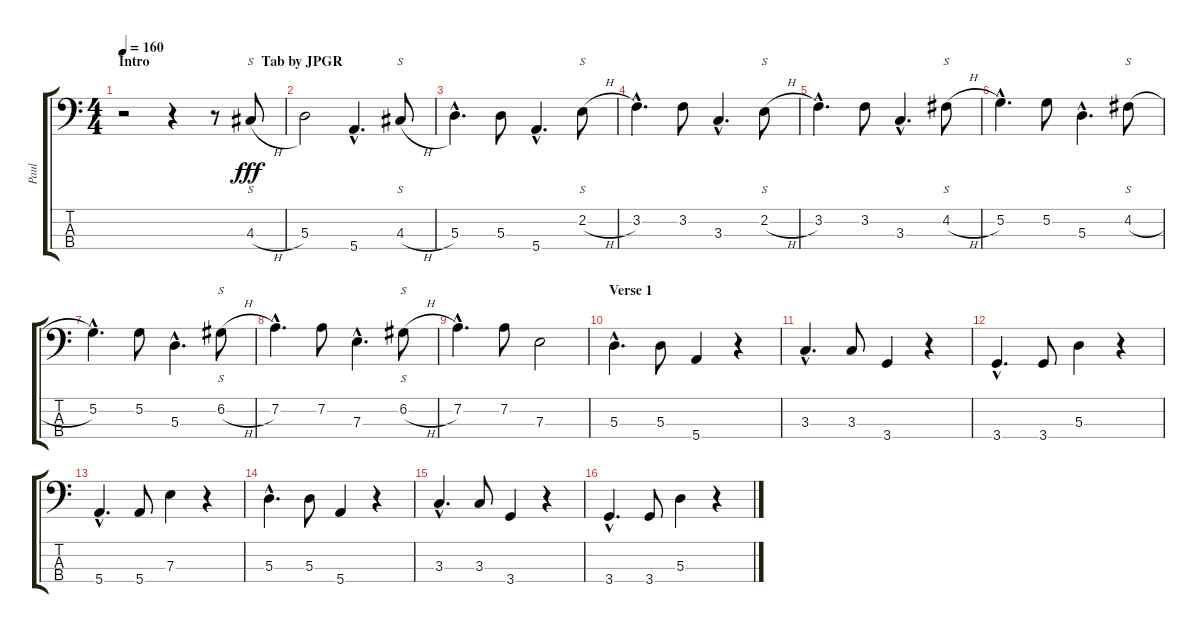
\track ("Paul" "Paul") {instrument slapbass2}
\staff {score tabs}
\tuning (G2 D2 A1 E1) {hide}
\ts (4 4)
\section ("" "Intro                                Tab by JPGR")
\tempo 160
\clef f4
\ks c
r.2{dy fff instrument slapbass2} r.4 r.8 4.3{h}.8{s} |
5.3.2 5.4{hac}.4{d} 4.3{h}.8{s} |
5.3{hac}.4{d} 5.3.8 5.4{hac}.4{d} 2.2{h}.8{s} |
3.2{hac}.4{d} 3.2.8 3.3{hac}.4{d} 2.2{h}.8{s} |
3.2{hac}.4{d} 3.2.8 3.3{hac}.4{d} 4.2{h}.8{s} |
5.2{hac}.4{d} 5.2.8 5.3{hac}.4{d} 4.2{h}.8{s} |
5.2{hac}.4{d} 5.2.8 5.3{hac}.4{d} 6.2{h}.8{s} |
7.2{hac}.4{d} 7.2.8 7.3{hac}.4{d} 6.2{h}.8{s} |
7.2{hac}.4{d} 7.2.8 7.3.2 |
\section ("" "Verse 1")
5.3{hac}.4{d} 5.3.8 5.4.4 r.4 |
3.3{hac}.4{d} 3.3.8 3.4.4 r.4 |
3.4{hac}.4{d} 3.4.8 5.3.4 r.4 |
5.4{hac}.4{d} 5.4.8 7.3.4 r.4 |
5.3{hac}.4{d} 5.3.8 5.4.4 r.4 |
3.3{hac}.4{d} 3.3.8 3.4.4 r.4 |
3.4{hac}.4{d} 3.4.8 5.3.4 r.4
